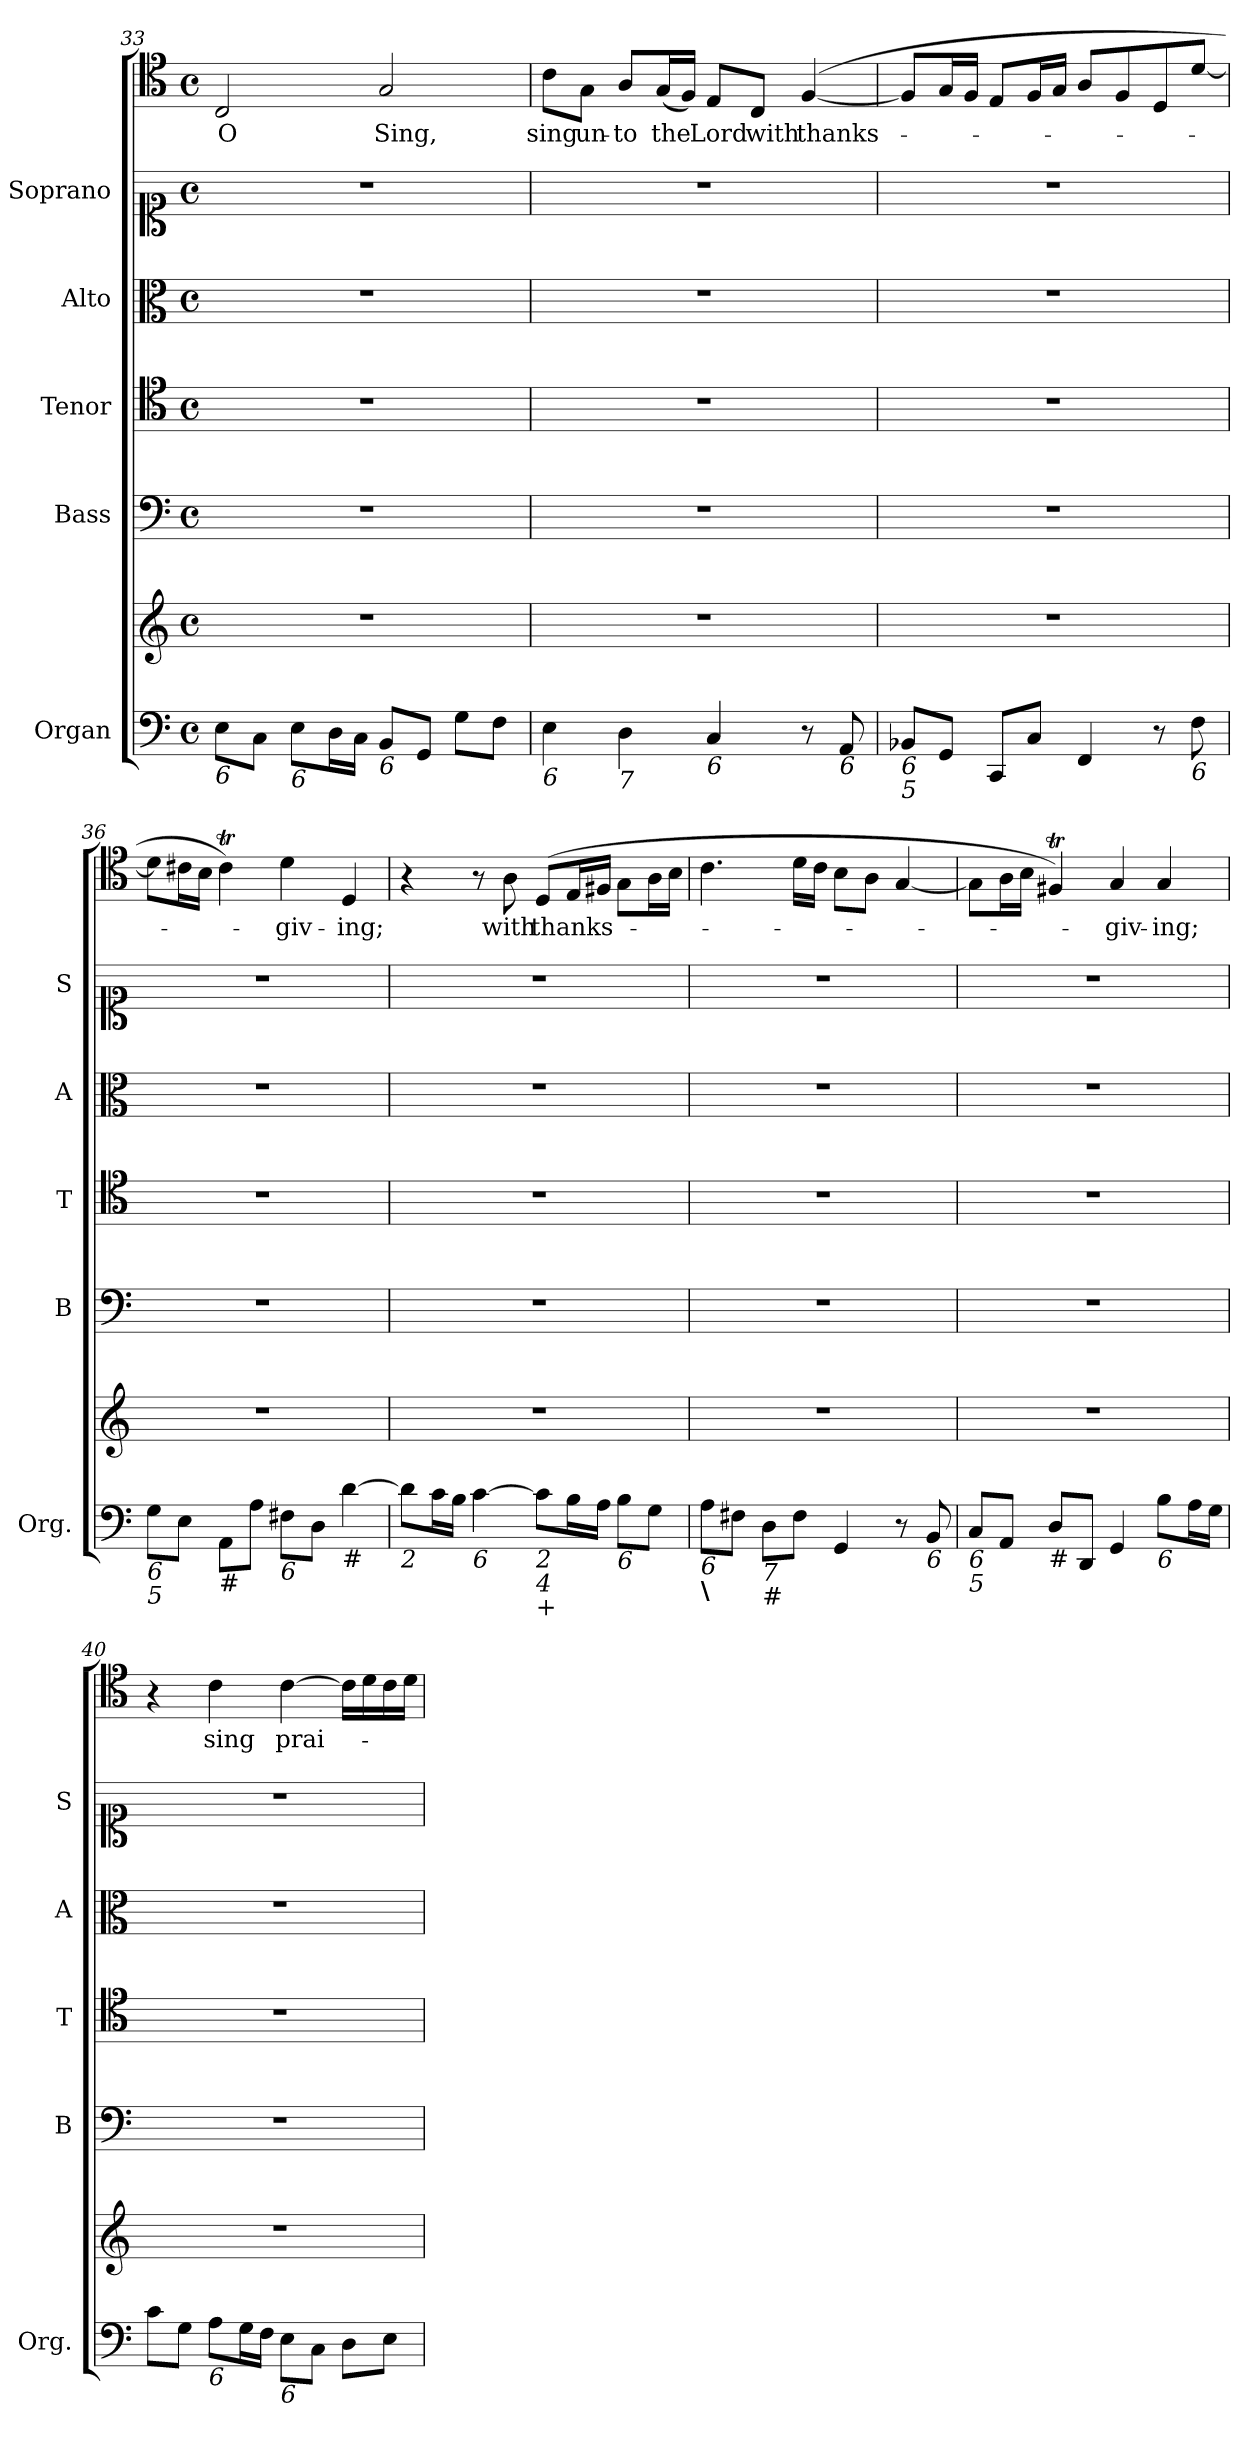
**kern	**kern	**kern	**kern	**kern	**kern	**kern	**text
*part6	*part6	*part5	*part4	*part3	*part2	*part1	*part1
*staff7	*staff6	*staff5	*staff4	*staff3	*staff2	*staff1	*staff1
*I"Organ	*	*I"Bass	*I"Tenor	*I"Alto	*I"Soprano	*	*
*I'Org.	*	*I'B	*I'T	*I'A	*I'S	*	*
!!LO:PB:g=z
*clefF4	*clefG2	*clefF4	*clefC4	*clefC3	*clefC1	*clefC4	*
*k[]	*k[]	*k[]	*k[]	*k[]	*k[]	*k[]	*
*C:	*C:	*C:	*C:	*C:	*C:	*C:	*
*M4/4	*M4/4	*M4/4	*M4/4	*M4/4	*M4/4	*M4/4	*
*met(c)	*met(c)	*met(c)	*met(c)	*met(c)	*met(c)	*met(c)	*
=33	=33	=33	=33	=33	=33	=33	=33
!LO:TX:b:i:t=6	!	!	!	!	!	!	!
!	!	!	!	!	!	!	!LO:LY:b
8E\L	1r	1r	1r	1r	1r	2C/	O
8C\J	.	.	.	.	.	.	.
!LO:TX:b:i:t=6	!	!	!	!	!	!	!
8E\L	.	.	.	.	.	.	.
16D\L	.	.	.	.	.	.	.
16C\JJ	.	.	.	.	.	.	.
!LO:TX:b:i:t=6	!	!	!	!	!	!	!
!	!	!	!	!	!	!	!LO:LY:b
8BB/L	.	.	.	.	.	2G/	Sing,
8GG/J	.	.	.	.	.	.	.
8G\L	.	.	.	.	.	.	.
8F\J	.	.	.	.	.	.	.
=34	=34	=34	=34	=34	=34	=34	=34
!LO:TX:b:i:t=6	!	!	!	!	!	!	!
!	!	!	!	!	!	!	!LO:LY:b
4E\	1r	1r	1r	1r	1r	8c\L	sing
!	!	!	!	!	!	!	!LO:LY:b
.	.	.	.	.	.	8G\J	un-
!LO:TX:b:i:t=7	!	!	!	!	!	!	!
!	!	!	!	!	!	!	!LO:LY:b
4D\	.	.	.	.	.	8A/L	-to
!	!	!	!	!	!	!	!LO:LY:b
.	.	.	.	.	.	(<16G/L	the
.	.	.	.	.	.	16F/JJ)	.
!LO:TX:b:i:t=6	!	!	!	!	!	!	!
!	!	!	!	!	!	!	!LO:LY:b
4C/	.	.	.	.	.	8E/L	Lord
!	!	!	!	!	!	!	!LO:LY:b
.	.	.	.	.	.	8C/J	with
!	!	!	!	!	!	!	!LO:LY:b
8r	.	.	.	.	.	([4F/	thanks-
!LO:TX:b:i:t=6	!	!	!	!	!	!	!
8AA/	.	.	.	.	.	.	.
=35	=35	=35	=35	=35	=35	=35	=35
!LO:TX:b:i:t=6	!	!	!	!	!	!	!
!LO:TX:b:i:t=5	!	!	!	!	!	!	!
8BB-X/L	1r	1r	1r	1r	1r	8F/L]	.
8GG/J	.	.	.	.	.	16G/L	.
.	.	.	.	.	.	16F/JJ	.
8CC/L	.	.	.	.	.	8E/L	.
8C/J	.	.	.	.	.	16F/L	.
.	.	.	.	.	.	16G/JJ	.
4FF/	.	.	.	.	.	8A/L	.
.	.	.	.	.	.	8F/	.
8r	.	.	.	.	.	8D/	.
!LO:TX:b:i:t=6	!	!	!	!	!	!	!
8F\	.	.	.	.	.	[8d/J	.
=36	=36	=36	=36	=36	=36	=36	=36
!LO:TX:b:i:t=6	!	!	!	!	!	!	!
!LO:TX:b:i:t=5	!	!	!	!	!	!	!
8G\L	1r	1r	1r	1r	1r	8d\L]	.
8E\J	.	.	.	.	.	16c#X\L	.
.	.	.	.	.	.	16B\JJ	.
!LO:TX:b:t=#	!	!	!	!	!	!	!
8AA\L	.	.	.	.	.	4c#t\)	.
8A\J	.	.	.	.	.	.	.
!LO:TX:b:i:t=6	!	!	!	!	!	!	!
!	!	!	!	!	!	!	!LO:LY:b
8F#X\L	.	.	.	.	.	4d\	-giv-
8D\J	.	.	.	.	.	.	.
!LO:TX:b:t=#	!	!	!	!	!	!	!
!	!	!	!	!	!	!	!LO:LY:b
[4d\	.	.	.	.	.	4D/	-ing;
!!LO:LB:g=z
=37	=37	=37	=37	=37	=37	=37	=37
!LO:TX:b:i:t=2	!	!	!	!	!	!	!
8d\L]	1r	1r	1r	1r	1r	4r	.
16c\L	.	.	.	.	.	.	.
16B\JJ	.	.	.	.	.	.	.
!LO:TX:b:i:t=6	!	!	!	!	!	!	!
[4c\	.	.	.	.	.	8r	.
!	!	!	!	!	!	!	!LO:LY:b
.	.	.	.	.	.	8A\	with
!LO:TX:b:i:t=2	!	!	!	!	!	!	!
!LO:TX:b:i:t=4	!	!	!	!	!	!	!
!LO:TX:b:t=+	!	!	!	!	!	!	!
!	!	!	!	!	!	!	!LO:LY:b
8c\L]	.	.	.	.	.	(>8D/L	thanks-
16B\L	.	.	.	.	.	16E/L	.
16A\JJ	.	.	.	.	.	16F#X/JJ	.
!LO:TX:b:i:t=6	!	!	!	!	!	!	!
8B\L	.	.	.	.	.	8G\L	.
8G\J	.	.	.	.	.	16A\L	.
.	.	.	.	.	.	16B\JJ	.
=38	=38	=38	=38	=38	=38	=38	=38
!LO:TX:b:i:t=6	!	!	!	!	!	!	!
!LO:TX:b:B:t=\	!	!	!	!	!	!	!
8A\L	1r	1r	1r	1r	1r	4.c\	.
8F#X\J	.	.	.	.	.	.	.
!LO:TX:b:i:t=7	!	!	!	!	!	!	!
!LO:TX:b:t=#	!	!	!	!	!	!	!
8D\L	.	.	.	.	.	.	.
8F#\J	.	.	.	.	.	16d\LL	.
.	.	.	.	.	.	16c\JJ	.
4GG/	.	.	.	.	.	8B\L	.
.	.	.	.	.	.	8A\J	.
8r	.	.	.	.	.	[4G/	.
!LO:TX:b:i:t=6	!	!	!	!	!	!	!
8BB/	.	.	.	.	.	.	.
=39	=39	=39	=39	=39	=39	=39	=39
!LO:TX:b:i:t=6	!	!	!	!	!	!	!
!LO:TX:b:i:t=5	!	!	!	!	!	!	!
8C/L	1r	1r	1r	1r	1r	8G\L]	.
8AA/J	.	.	.	.	.	16A\L	.
.	.	.	.	.	.	16B\JJ	.
!LO:TX:b:t=#	!	!	!	!	!	!	!
8D/L	.	.	.	.	.	4F#Xt/)	.
8DD/J	.	.	.	.	.	.	.
!	!	!	!	!	!	!	!LO:LY:b
4GG/	.	.	.	.	.	4G/	-giv-
!LO:TX:b:i:t=6	!	!	!	!	!	!	!
!	!	!	!	!	!	!	!LO:LY:b
8B\L	.	.	.	.	.	4G/	-ing;
16A\L	.	.	.	.	.	.	.
16G\JJ	.	.	.	.	.	.	.
=40	=40	=40	=40	=40	=40	=40	=40
8c\L	1r	1r	1r	1r	1r	4r	.
8G\J	.	.	.	.	.	.	.
!LO:TX:b:i:t=6	!	!	!	!	!	!	!
!	!	!	!	!	!	!	!LO:LY:b
8A\L	.	.	.	.	.	4c\	sing
16G\L	.	.	.	.	.	.	.
16F\JJ	.	.	.	.	.	.	.
!LO:TX:b:i:t=6	!	!	!	!	!	!	!
!	!	!	!	!	!	!	!LO:LY:b
8E\L	.	.	.	.	.	[4c\	prai-
8C\J	.	.	.	.	.	.	.
8D\L	.	.	.	.	.	16c\LL]	.
.	.	.	.	.	.	16d\	.
8E\J	.	.	.	.	.	16c\	.
.	.	.	.	.	.	16d\JJ	.
=	=	=	=	=	=	=	=
*-	*-	*-	*-	*-	*-	*-	*-
